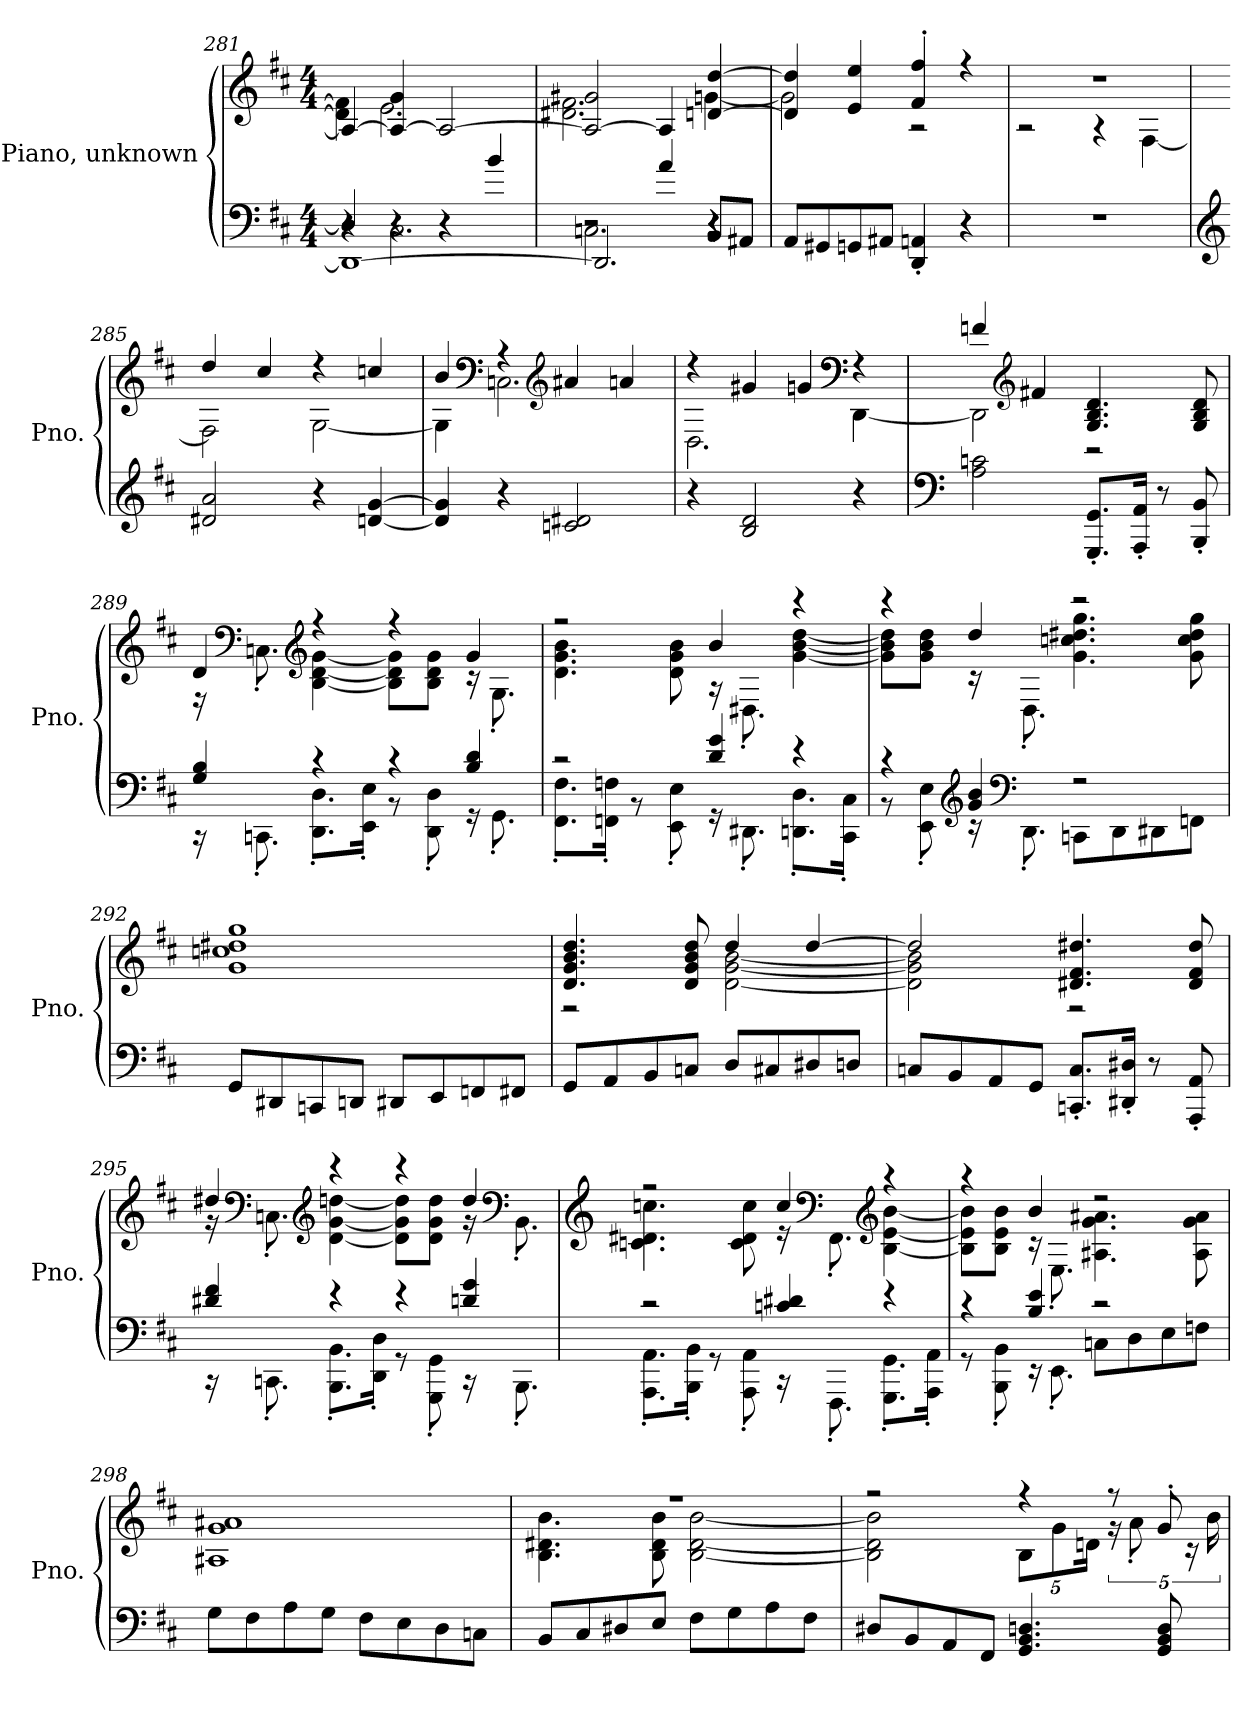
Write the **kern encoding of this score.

**kern	**kern
*part1	*part1
*staff2	*staff1
*I"Piano, unknown	*
*I'Pno.	*
*clefF4	*clefG2
*k[f#c#]	*k[f#c#]
*M4/4	*M4/4
=281	=281
*^	*^
*	*^	*	*
4D/]	4r	1DD_	4A/_	4d\] 4f#\]
4r	2.C#\	.	4A/_ 4g/	2.e\
4r	.	.	2A/_	.
4b/	.	.	.	.
!!LO:PB:g=z	!!
=282	=282	=282	=282	=282
2r	2.Cn\	2.DD/]	2A/_ 2g#X/	2.d#X\ 2.f#\
4a/	.	.	4A/]	.
8BB/L	4r	4r	[4dn/ [4dd/	[4gn\
8AA#X/J	.	.	.	.
*v	*v	*v	*	*
=283	=283	=283
8AA/L	4d/] 4dd/]	2g\]
8GG#X/	.	.
8GGn/	4e/ 4ee/	.
8AA#X/J	.	.
4DD/' 4AAn/'	4f#/' 4ff#/'	2r
4r	4r	.
=284	=284	=284
1r	1r	2r
.	.	4r
.	.	[4F#\
=285	=285	=285
*clefG2	*	*
2d#X/ 2a/	4dd/	2F#\]
.	4cc#/	.
4r	4r	[2G\
[4dn/ [4g/	4ccn/	.
=286	=286	=286
4d/] 4g/]	4b/	4G\]
*	*clefF4	*
4r	4r	2.Cn\
*	*clefG2	*
2cn/ 2d#X/	4a#X/	.
.	4an/	.
!!LO:LB:g=z	!!
=287	=287	=287
4r	4r	2.D\
2B/ 2d/	4g#X/	.
.	4gn/	.
*	*clefF4	*
4r	4r	[4DD\
=288	=288	=288
*clefF4	*	*
2A\ 2cn\	4fn/	2DD\]
*	*clefG2	*
.	4f#X/	.
8.GGG/' 8.GG/'L	4.G/ 4.B/ 4.d/	2r
16AAA/' 16AA/'Jk	.	.
8r	.	.
8BBB/' 8BB/'	8G/ 8B/ 8d/	.
=289	=289	=289
*^	*	*
4G/ 4B/	16r	4d/	16r
*	*	*clefF4	*
.	8.CCn'\	.	8.Cn'\
*	*	*clefG2	*
4r	8.DD\' 8.D\'L	4r	[4B\ [4d\ [4g\
.	16EE\' 16E\'Jk	.	.
4r	8r	4r	8B\] 8d\] 8g\]L
.	8DD\' 8D\'	.	8B\ 8d\ 8g\J
4B/ 4d/	16r	4g/	16r
.	8.GG'\	.	8.G'\
!!LO:LB:g=z	!!
=290	=290	=290	=290
2r	8.FF#\' 8.F#\'L	2r	4.d\ 4.g\ 4.b\
.	16FFn\' 16Fn\'Jk	.	.
.	8r	.	.
.	8EE\' 8E\'	.	8d\ 8g\ 8b\
4d/ 4g/	16r	4b/	16r
.	8.DD#X'\	.	8.D#X'\
4r	8.DDn\' 8.D\'L	4r	[4g\ [4b\ [4dd\
.	16CC#\' 16C#\'Jk	.	.
=291	=291	=291	=291
4r	8r	4r	8g\] 8b\] 8dd\]L
.	8EE\' 8E\'	.	8g\ 8b\ 8dd\J
*clefG2	*	*	*
4g/ 4b/	16r	4dd/	16r
*clefF4	*	*	*
.	8.DD'\	.	8.D'\
2r	8CCn\L	2r	4.g\ 4.ccn\ 4.dd#X\ 4.gg\
.	8DD\	.	.
.	8DD#X\	.	.
.	8FFn\J	.	8g\ 8cc\ 8dd#\ 8gg\
*v	*v	*	*
*	*v	*v
=292	=292
8GG/L	1g 1ccn 1dd#X 1gg
8DD#X/	.
8CCn/	.
8DDn/J	.
8DD#X/L	.
8EE/	.
8FFn/	.
8FF#X/J	.
!!LO:LB:g=z
=293	=293
*	*^
8GG/L	4.d/ 4.g/ 4.b/ 4.dd/	2r
8AA/	.	.
8BB/	.	.
8Cn/J	8d/ 8g/ 8b/ 8dd/	.
8D/L	4dd/	[2d\ [2g\ [2b\
8C#X/	.	.
8D#X/	[4dd/	.
8Dn/J	.	.
=294	=294	=294
8Cn/L	2dd/]	2d\] 2g\] 2b\]
8BB/	.	.
8AA/	.	.
8GG/J	.	.
8.CCn/' 8.C/'L	4.d#X/ 4.f#/ 4.dd#X/	2r
16DD#X/' 16D#X/'Jk	.	.
8r	.	.
8AAA/' 8AA/'	8d#/ 8f#/ 8dd#/	.
=295	=295	=295
*^	*	*
4d#X/ 4f#/	16r	4dd#X/	16r
*	*	*clefF4	*
.	8.CCn'\	.	8.Cn'\
*	*	*clefG2	*
4r	8.BBB\' 8.BB\'L	4r	[4d\ [4g\ [4ddn\
.	16DD\' 16D\'Jk	.	.
4r	8r	4r	8d\] 8g\] 8dd\]L
.	8GGG\' 8GG\'	.	8d\ 8g\ 8dd\J
4dn/ 4g/	16r	4dd/	16r
*	*	*clefF4	*
.	8.BBB'\	.	8.BB'\
!!LO:LB:g=z	!!
=296	=296	=296	=296
*	*	*clefG2	*
2r	8.AAA\' 8.AA\'L	2r	4.cn\ 4.d#X\ 4.ccn\
.	16BBB\' 16BB\'Jk	.	.
.	8r	.	.
.	8AAA\' 8AA\'	.	8c\ 8d#\ 8cc\
4cn/ 4d#X/	16r	4cc/	16r
*	*	*clefF4	*
.	8.FFF#'\	.	8.FF#'\
*	*	*clefG2	*
4r	8.GGG\' 8.GG\'L	4r	[4B\ [4e\ [4b\
.	16AAA\' 16AA\'Jk	.	.
=297	=297	=297	=297
4r	8r	4r	8B\] 8e\] 8b\]L
.	8BBB\' 8BB\'	.	8B\ 8e\ 8b\J
4B/ 4e/	16r	4b/	16r
.	8.EE'\	.	8.E'\
2r	8Cn\L	2r	4.A#X\ 4.g\ 4.a#X\
.	8D\	.	.
.	8E\	.	.
.	8Fn\J	.	8A#\ 8g\ 8a#\
*v	*v	*	*
*	*v	*v
=298	=298
8G\L	1A#X 1g 1a#X
8F#\	.
8A\	.
8G\J	.
8F#\L	.
8E\	.
8D\	.
8Cn\J	.
!!LO:LB:g=z
=299	=299
*	*^
8BB/L	1r	4.B\ 4.d#X\ 4.b\
8C#/	.	.
8D#X/	.	.
8E/J	.	8B\ 8d#\ 8b\
8F#\L	.	[2B\ [2d#\ [2b\
8G\	.	.
8A\	.	.
8F#\J	.	.
=300	=300	=300
8D#X/L	2r	2B\] 2d#\] 2b\]
8BB/	.	.
8AA/	.	.
8FF#/J	.	.
4.GG/ 4.BB/ 4.Dn/	4r	10B\L
.	.	10g\
.	.	20dn\Jk
.	8r	20r
.	.	10a'\
8GG/ 8BB/ 8D/	8g'/	.
.	.	20r
.	.	20b\
*	*v	*v
=	=
*-	*-
